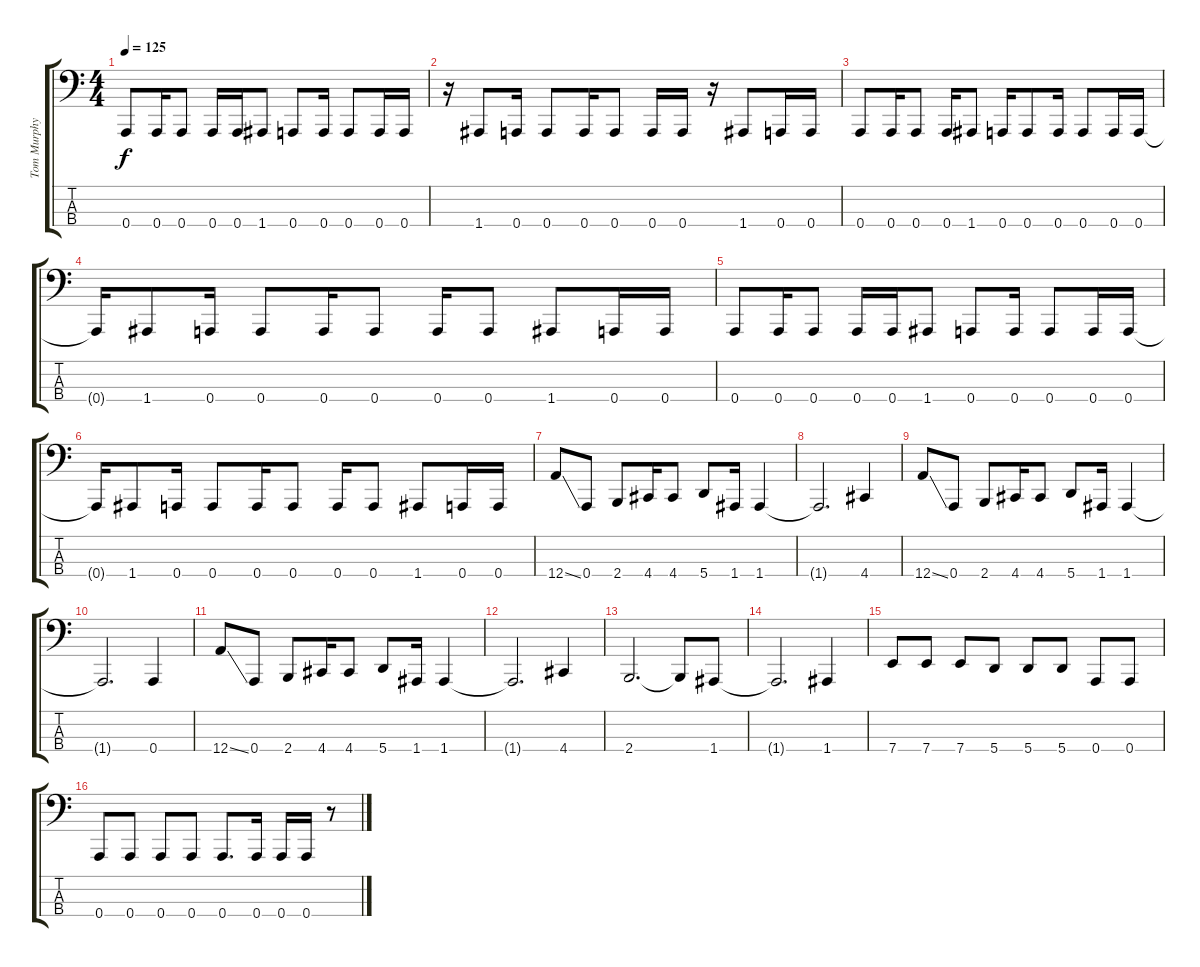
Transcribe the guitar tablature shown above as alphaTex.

\track ("Tom Murphy" "Tom Murphy") {instrument electricbassfinger}
\staff {score tabs}
\tuning (F2 C2 G1 A0) {hide}
\ts (4 4)
\tempo 125
\clef f4
\ks c
0.4.8{dy f} 0.4.16 0.4.8 0.4.16 0.4.16 1.4.8 0.4.8 0.4.16 0.4.8 0.4.16 0.4.16 |
r.16 1.4.8 0.4.16 0.4.8 0.4.16 0.4.8 0.4.16 0.4.16 r.16 1.4.8 0.4.16 0.4.16 |
0.4.8 0.4.16 0.4.8 0.4.16 1.4.8 0.4.16 0.4.8 0.4.16 0.4.8 0.4.16 0.4.16 |
0.4{t}.16 1.4.8 0.4.16 0.4.8 0.4.16 0.4.8 0.4.16 0.4.8 1.4.8 0.4.16 0.4.16 |
0.4.8 0.4.16 0.4.8 0.4.16 0.4.16 1.4.8 0.4.8 0.4.16 0.4.8 0.4.16 0.4.16 |
0.4{t}.16 1.4.8 0.4.16 0.4.8 0.4.16 0.4.8 0.4.16 0.4.8 1.4.8 0.4.16 0.4.16 |
12.4{ss}.8 0.4.8 2.4.8 4.4.16 4.4.8 5.4.8 1.4.16 1.4.4 |
1.4{t}.2{d} 4.4.4 |
12.4{ss}.8 0.4.8 2.4.8 4.4.16 4.4.8 5.4.8 1.4.16 1.4.4 |
1.4{t}.2{d} 0.4.4 |
12.4{ss}.8 0.4.8 2.4.8 4.4.16 4.4.8 5.4.8 1.4.16 1.4.4 |
1.4{t}.2{d} 4.4.4 |
2.4.2{d} 2.4{t}.8 1.4.8 |
1.4{t}.2{d} 1.4.4 |
7.4.8 7.4.8 7.4.8 5.4.8 5.4.8 5.4.8 0.4.8 0.4.8 |
0.4.8 0.4.8 0.4.8 0.4.8 0.4.8{d} 0.4.16 0.4.16 0.4.16 r.8
